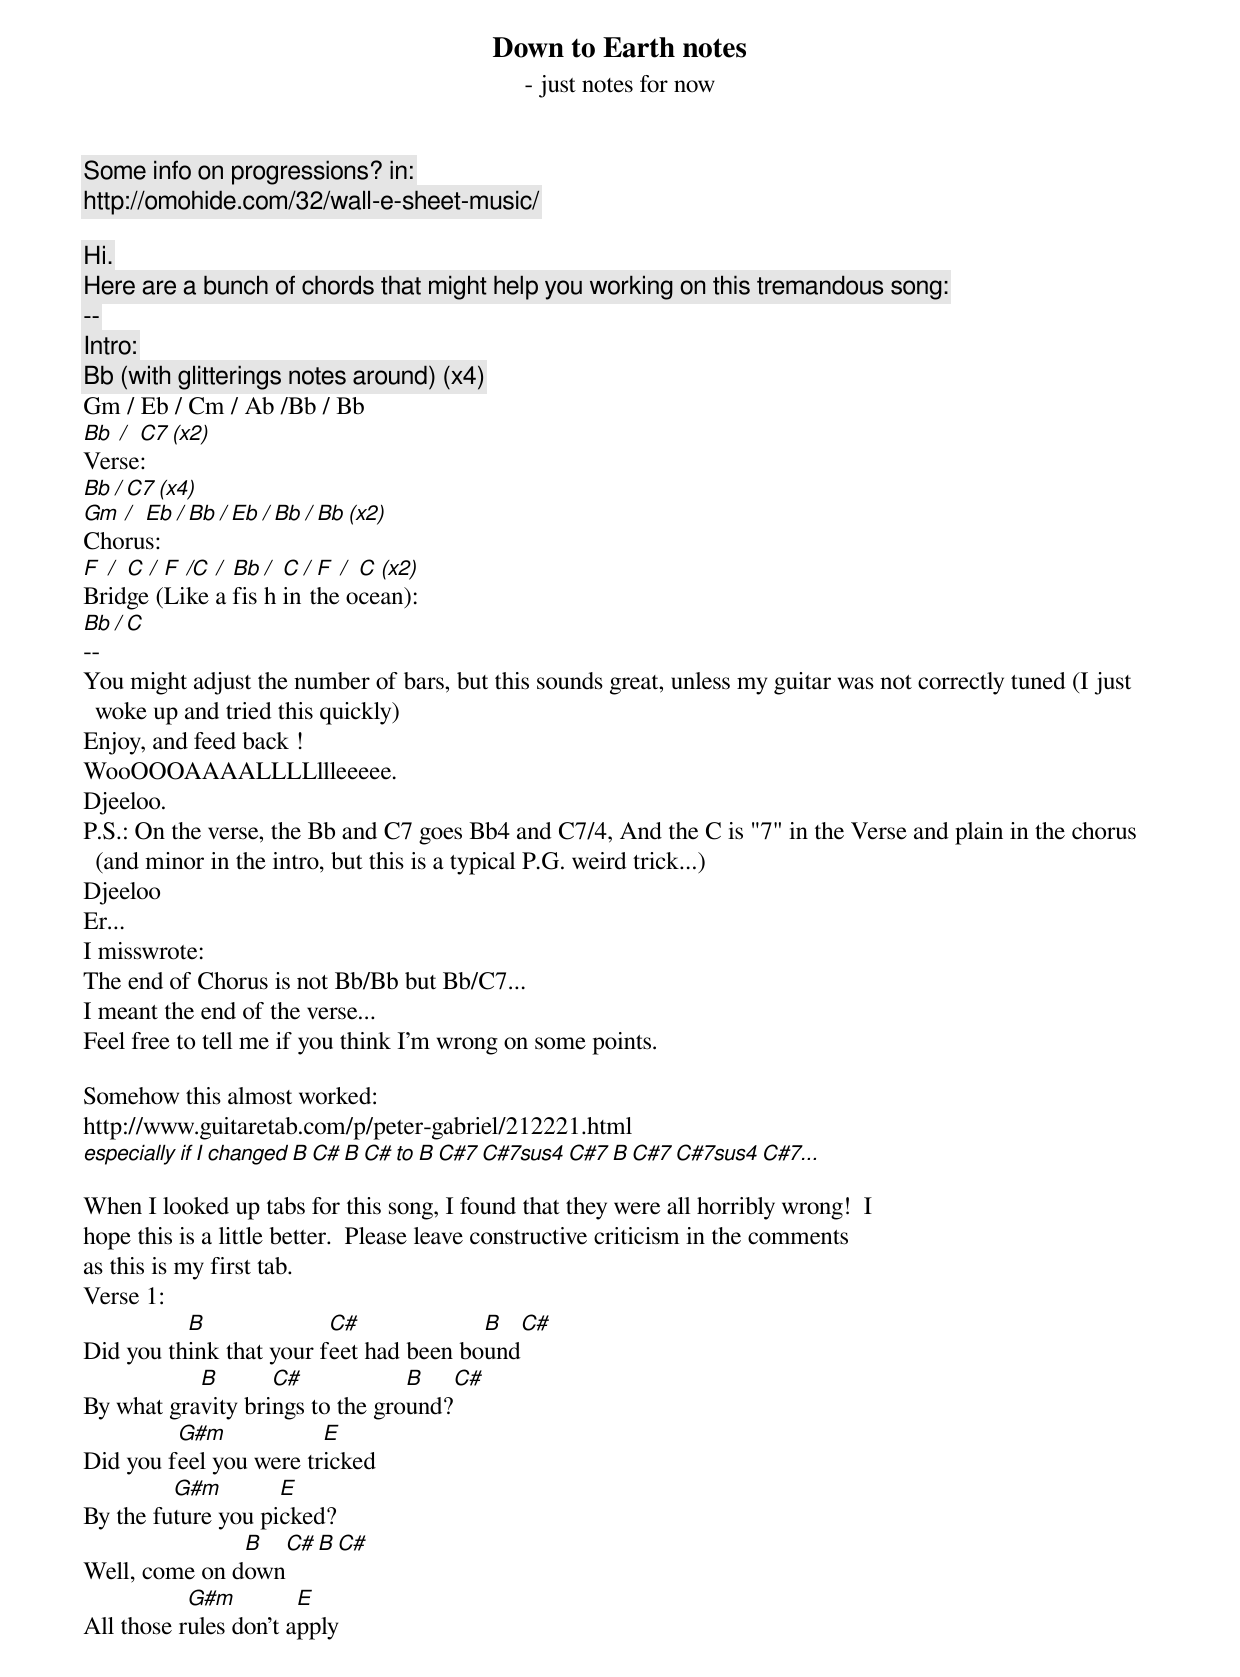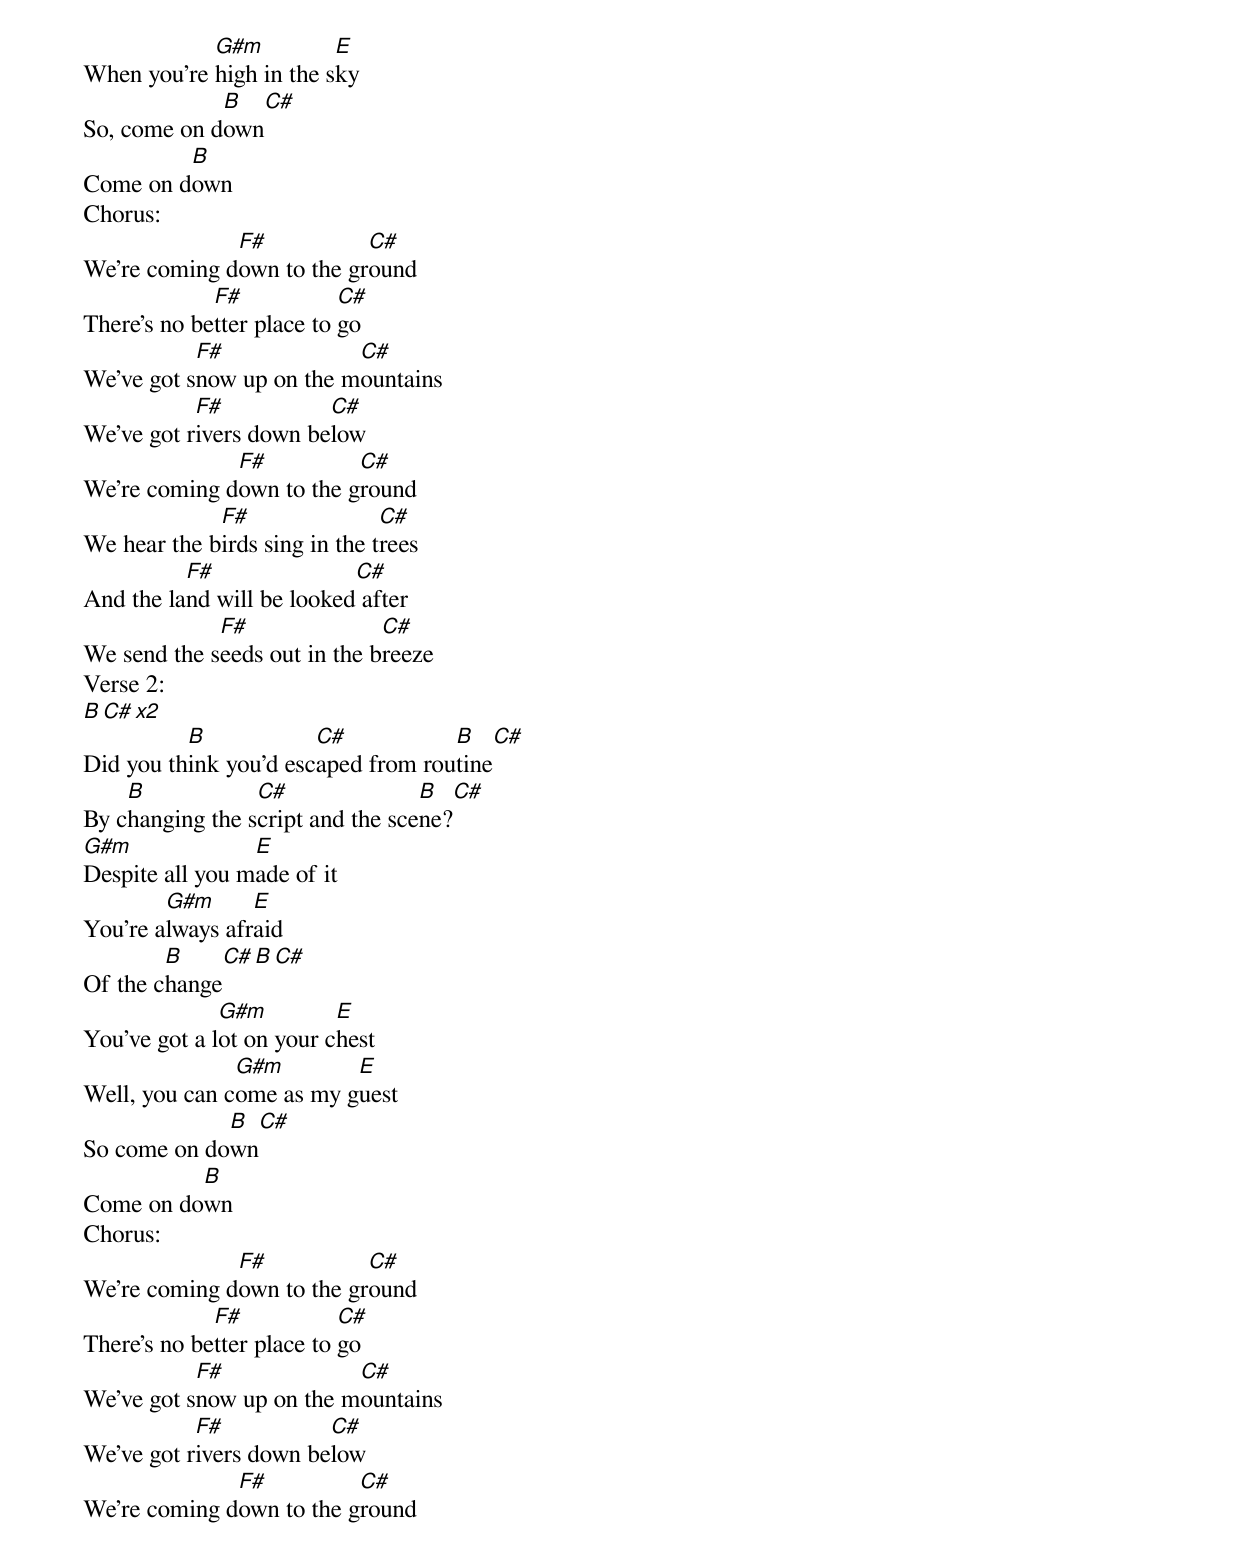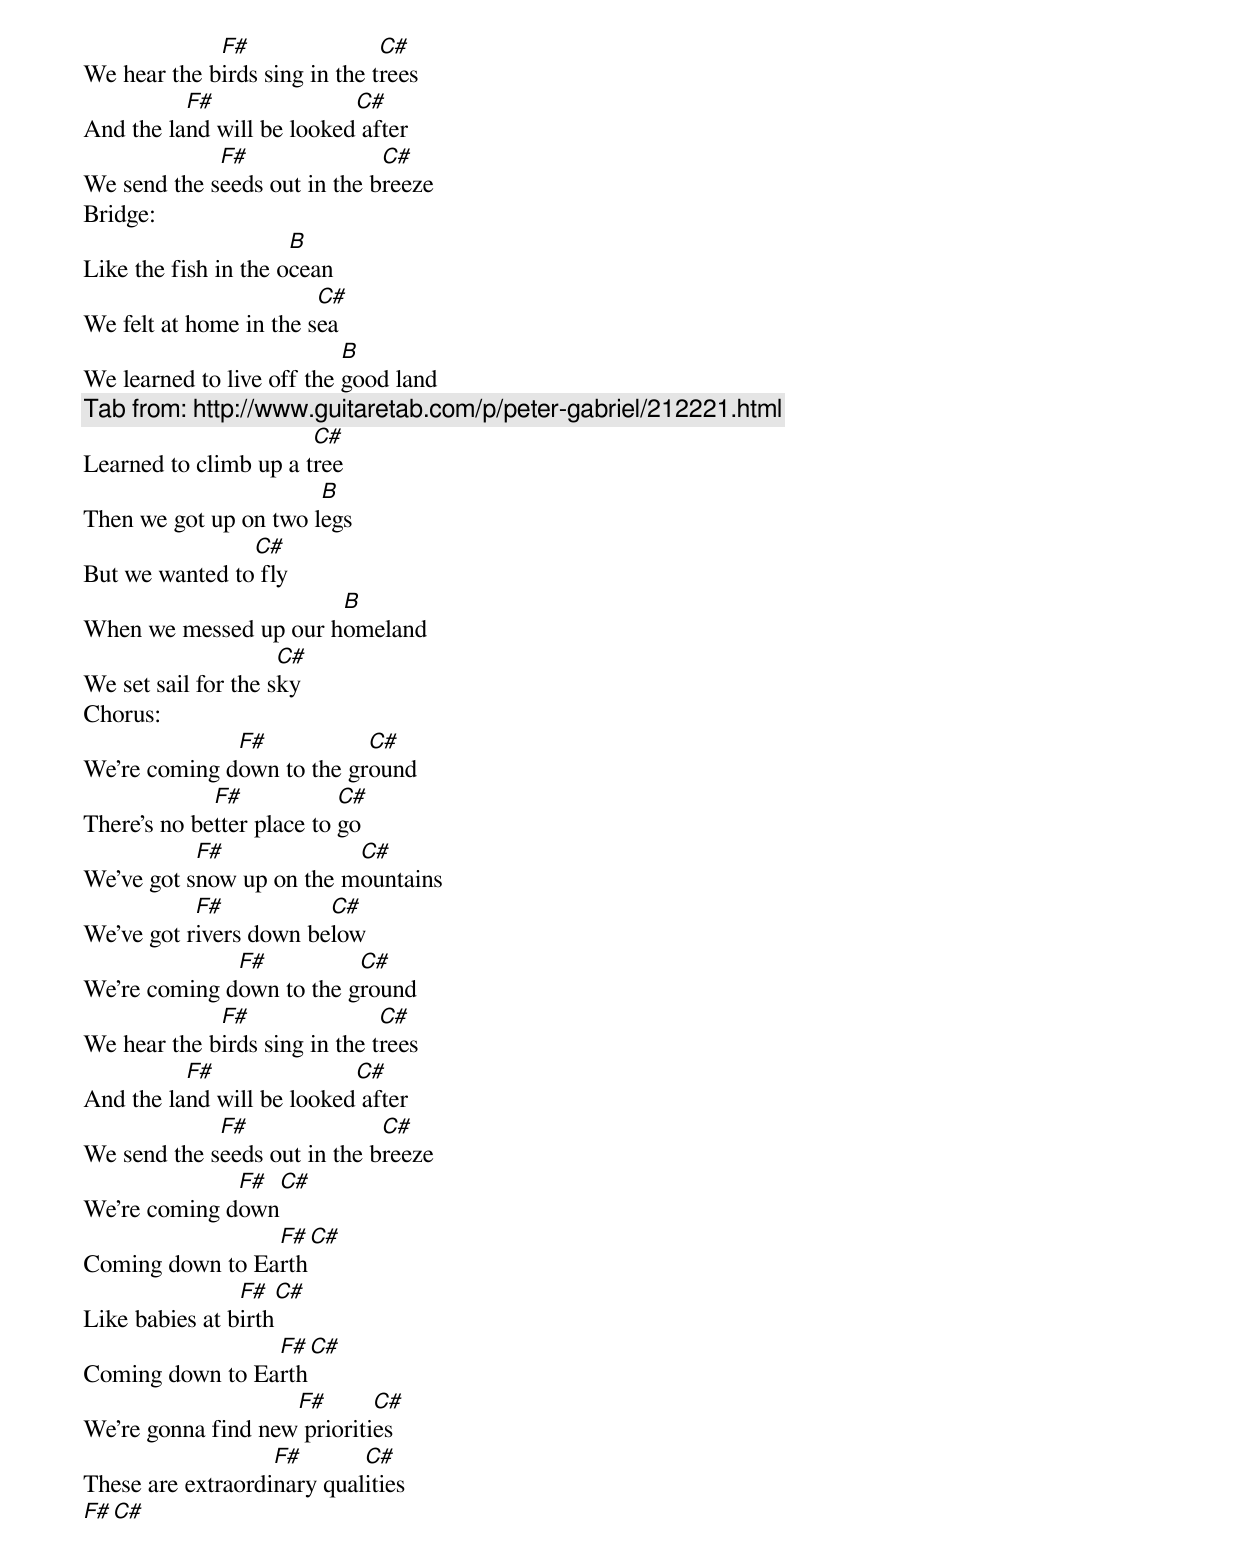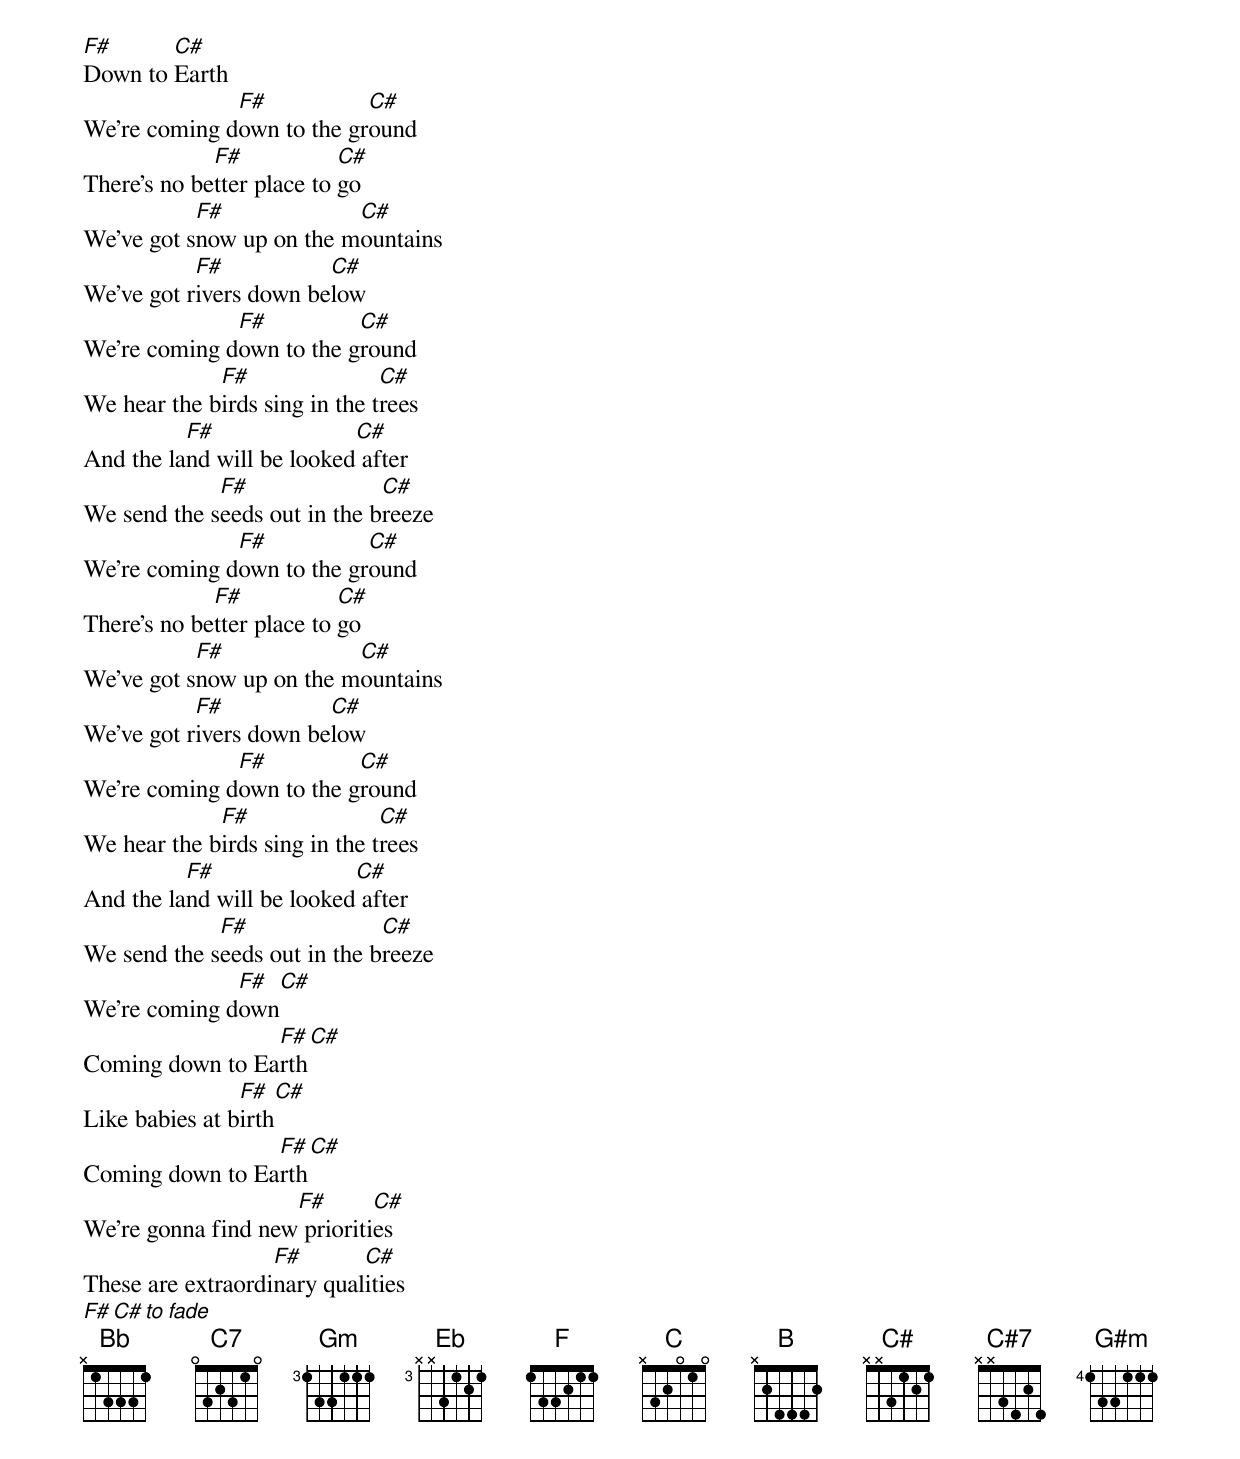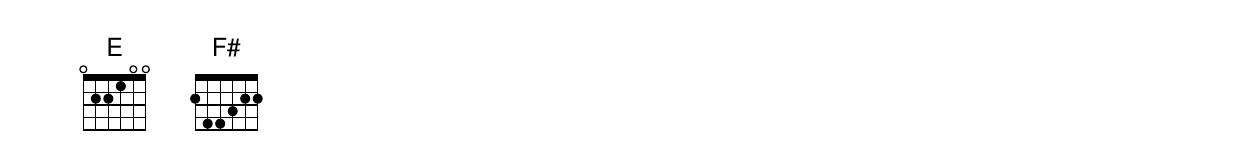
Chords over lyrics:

Down to Earth notes
 - just notes for now

Some info on progressions? in:
http://omohide.com/32/wall-e-sheet-music/

Hi.
Here are a bunch of chords that might help you working on this tremandous song:
--
Intro:
Bb (with glitterings notes around) (x4)
Gm / Eb / Cm / Ab /Bb / Bb
Bb / C7 (x2)
Verse:
Bb / C7 (x4)
Gm / Eb / Bb / Eb / Bb / Bb (x2)
Chorus:
F / C / F /C / Bb / C / F / C (x2)
Bridge (Like a fish in the ocean):
Bb / C
--
You might adjust the number of bars, but this sounds great, unless my guitar was not correctly tuned (I just woke up and tried this quickly)
Enjoy, and feed back !
WooOOOAAAALLLLllleeeee.
Djeeloo.
P.S.: On the verse, the Bb and C7 goes Bb4 and C7/4, And the C is "7" in the Verse and plain in the chorus (and minor in the intro, but this is a typical P.G. weird trick...)
Djeeloo
Er...
I misswrote:
The end of Chorus is not Bb/Bb but Bb/C7...
I meant the end of the verse...
Feel free to tell me if you think I'm wrong on some points.

Somehow this almost worked:
http://www.guitaretab.com/p/peter-gabriel/212221.html
especially if I changed  B C#  B C#  to  B C#7 C#7sus4 C#7  B C#7 C#7sus4 C#7...

When I looked up tabs for this song, I found that they were all horribly wrong!  I
hope this is a little better.  Please leave constructive criticism in the comments
as this is my first tab.
Verse 1:
          B              C#             B          C#
Did you think that your feet had been bound
           B       C#            B        C#
By what gravity brings to the ground?
         G#m            E
Did you feel you were tricked
         G#m        E
By the future you picked?
               B      C#     B     C#
Well, come on down
           G#m         E
All those rules don't apply
            G#m          E
When you're high in the sky
             B      C#
So, come on down
         B
Come on down
Chorus:
              F#           C#
We're coming down to the ground
             F#            C#
There's no better place to go
           F#             C#
We've got snow up on the mountains
           F#           C#
We've got rivers down below
              F#          C#
We're coming down to the ground
             F#                C#
We hear the birds sing in the trees
          F#               C#
And the land will be looked after
             F#               C#
We send the seeds out in the breeze
Verse 2:
B     C# x2
          B            C#           B        C#
Did you think you'd escaped from routine
    B            C#               B        C#
By changing the script and the scene?
G#m              E
Despite all you made of it
        G#m      E
You're always afraid
        B        C#     B      C#
Of the change
              G#m         E
You've got a lot on your chest
               G#m        E
Well, you can come as my guest
             B      C#
So come on down
          B
Come on down
Chorus:
              F#           C#
We're coming down to the ground
             F#            C#
There's no better place to go
           F#             C#
We've got snow up on the mountains
           F#           C#
We've got rivers down below
              F#          C#
We're coming down to the ground
             F#                C#
We hear the birds sing in the trees
          F#               C#
And the land will be looked after
             F#               C#
We send the seeds out in the breeze
Bridge:
                      B
Like the fish in the ocean
                        C#
We felt at home in the sea
                           B
We learned to live off the good land
[ Tab from: http://www.guitaretab.com/p/peter-gabriel/212221.html ]
                       C#
Learned to climb up a tree
                       B
Then we got up on two legs
                C#
But we wanted to fly
                       B
When we messed up our homeland
                     C#
We set sail for the sky
Chorus:
              F#           C#
We're coming down to the ground
             F#            C#
There's no better place to go
           F#             C#
We've got snow up on the mountains
           F#           C#
We've got rivers down below
              F#          C#
We're coming down to the ground
             F#                C#
We hear the birds sing in the trees
          F#               C#
And the land will be looked after
             F#               C#
We send the seeds out in the breeze
              F#        C#
We're coming down
                 F#       C#
Coming down to Earth
                F#       C#
Like babies at birth
                 F#       C#
Coming down to Earth
                    F#       C#
We're gonna find new priorities
                   F#       C#
These are extraordinary qualities
F#     C#
F#      C#
Down to Earth
              F#           C#
We're coming down to the ground
             F#            C#
There's no better place to go
           F#             C#
We've got snow up on the mountains
           F#           C#
We've got rivers down below
              F#          C#
We're coming down to the ground
             F#                C#
We hear the birds sing in the trees
          F#               C#
And the land will be looked after
             F#               C#
We send the seeds out in the breeze
              F#           C#
We're coming down to the ground
             F#            C#
There's no better place to go
           F#             C#
We've got snow up on the mountains
           F#           C#
We've got rivers down below
              F#          C#
We're coming down to the ground
             F#                C#
We hear the birds sing in the trees
          F#               C#
And the land will be looked after
             F#               C#
We send the seeds out in the breeze
              F#        C#
We're coming down
                 F#       C#
Coming down to Earth
                F#       C#
Like babies at birth
                 F#       C#
Coming down to Earth
                    F#       C#
We're gonna find new priorities
                   F#       C#
These are extraordinary qualities
F#    C# to fade
